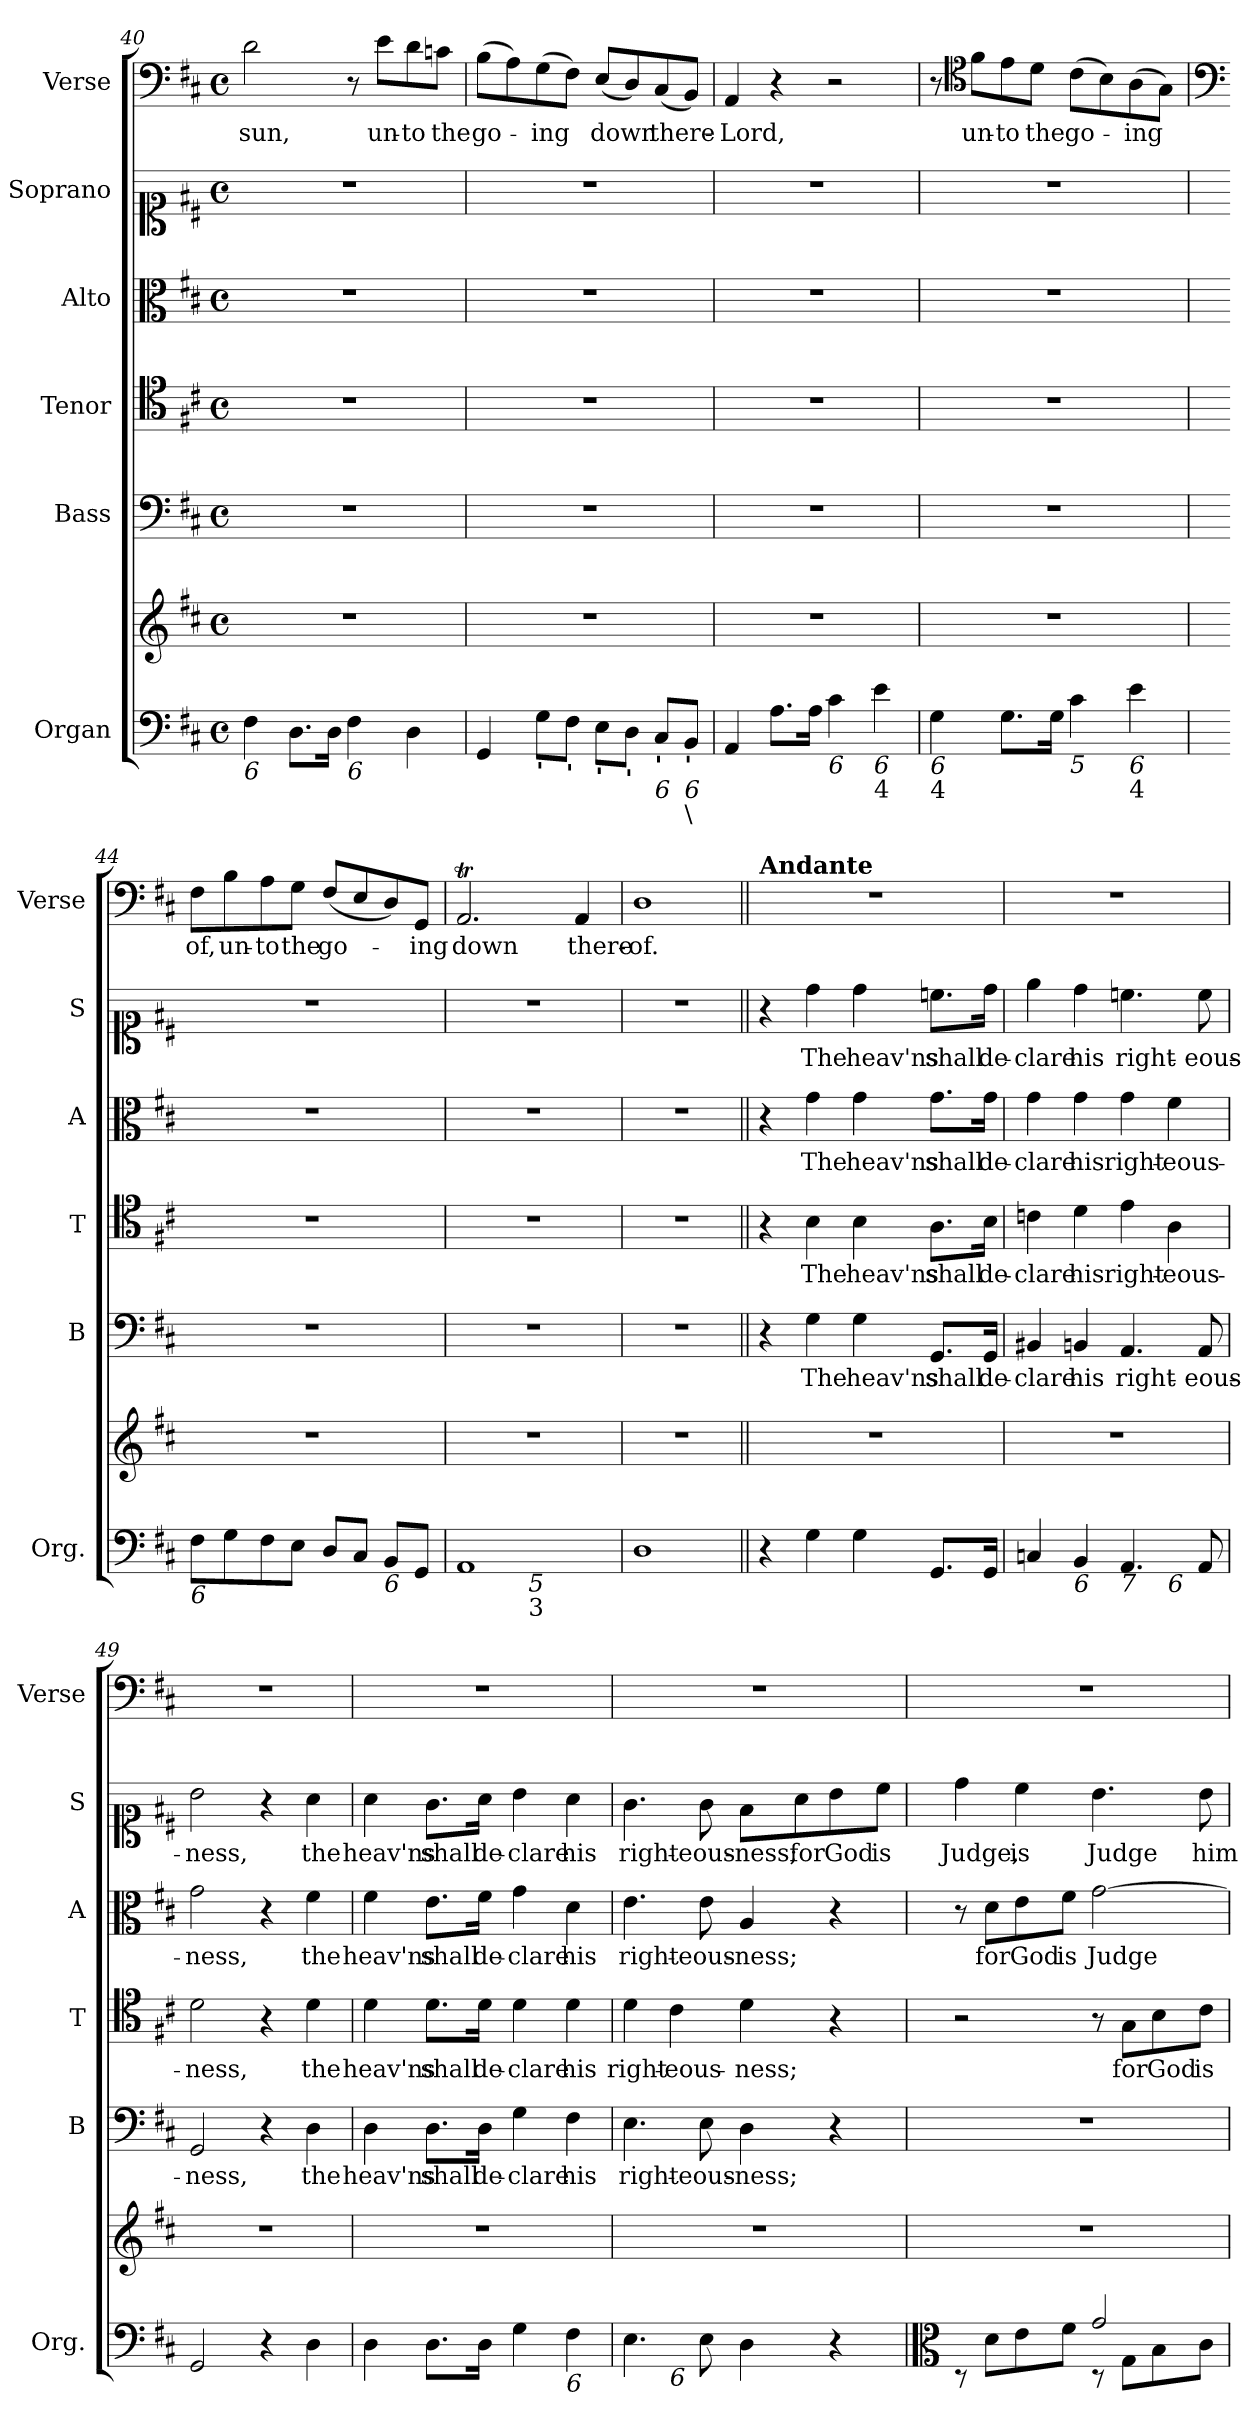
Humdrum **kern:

**kern	**kern	**kern	**text	**kern	**text	**kern	**text	**kern	**text	**kern	**text
*part6	*part6	*part5	*part5	*part4	*part4	*part3	*part3	*part2	*part2	*part1	*part1
*staff7	*staff6	*staff5	*staff5	*staff4	*staff4	*staff3	*staff3	*staff2	*staff2	*staff1	*staff1
*I"Organ	*	*I"Bass	*	*I"Tenor	*	*I"Alto	*	*I"Soprano	*	*I"Verse	*
*I'Org.	*	*I'B	*	*I'T	*	*I'A	*	*I'S	*	*I'Verse	*
*clefF4	*clefG2	*clefF4	*	*clefC4	*	*clefC3	*	*clefC1	*	*clefF4	*
*k[f#c#]	*k[f#c#]	*k[f#c#]	*	*k[f#c#]	*	*k[f#c#]	*	*k[f#c#]	*	*k[f#c#]	*
*D:	*D:	*D:	*	*D:	*	*D:	*	*D:	*	*D:	*
*M4/4	*M4/4	*M4/4	*	*M4/4	*	*M4/4	*	*M4/4	*	*M4/4	*
*met(c)	*met(c)	*met(c)	*	*met(c)	*	*met(c)	*	*met(c)	*	*met(c)	*
=40	=40	=40	=40	=40	=40	=40	=40	=40	=40	=40	=40
!LO:TX:b:i:t=6	!	!	!	!	!	!	!	!	!	!	!
!	!	!	!	!	!	!	!	!	!	!	!LO:LY:b
4F#\	1r	1r	.	1r	.	1r	.	1r	.	2d\	sun,
8.D\L	.	.	.	.	.	.	.	.	.	.	.
16D\Jk	.	.	.	.	.	.	.	.	.	.	.
!LO:TX:b:i:t=6	!	!	!	!	!	!	!	!	!	!	!
4F#\	.	.	.	.	.	.	.	.	.	8r	.
!	!	!	!	!	!	!	!	!	!	!	!LO:LY:b
.	.	.	.	.	.	.	.	.	.	8e\L	un-
!	!	!	!	!	!	!	!	!	!	!	!LO:LY:b
4D\	.	.	.	.	.	.	.	.	.	8d\	-to
!	!	!	!	!	!	!	!	!	!	!	!LO:LY:b
.	.	.	.	.	.	.	.	.	.	8cn\J	the
!!LO:PB:g=z
=41	=41	=41	=41	=41	=41	=41	=41	=41	=41	=41	=41
!	!	!	!	!	!	!	!	!	!	!	!LO:LY:b
4GG/	1r	1r	.	1r	.	1r	.	1r	.	(>8B\L	go-
.	.	.	.	.	.	.	.	.	.	8A\)	.
!LO:TX:b:B:t='	!	!	!	!	!	!	!	!	!	!	!
!	!	!	!	!	!	!	!	!	!	!	!LO:LY:b
8G\L	.	.	.	.	.	.	.	.	.	(>8G\	-ing
!LO:TX:b:B:t='	!	!	!	!	!	!	!	!	!	!	!
8F#\J	.	.	.	.	.	.	.	.	.	8F#\J)	.
!LO:TX:b:B:t='	!	!	!	!	!	!	!	!	!	!	!
!	!	!	!	!	!	!	!	!	!	!	!LO:LY:b
8E\L	.	.	.	.	.	.	.	.	.	(<8E/L	down
!LO:TX:b:B:t='	!	!	!	!	!	!	!	!	!	!	!
8D\J	.	.	.	.	.	.	.	.	.	8D/)	.
!LO:TX:b:B:t='	!	!	!	!	!	!	!	!	!	!	!
!LO:TX:b:i:t=6	!	!	!	!	!	!	!	!	!	!	!
!	!	!	!	!	!	!	!	!	!	!	!LO:LY:b
8C#/L	.	.	.	.	.	.	.	.	.	(<8C#/	there-
!LO:TX:b:B:t='	!	!	!	!	!	!	!	!	!	!	!
!LO:TX:b:i:t=6	!	!	!	!	!	!	!	!	!	!	!
!LO:TX:b:t=\	!	!	!	!	!	!	!	!	!	!	!
8BB/J	.	.	.	.	.	.	.	.	.	8BB/J)	.
=42	=42	=42	=42	=42	=42	=42	=42	=42	=42	=42	=42
!	!	!	!	!	!	!	!	!	!	!	!LO:LY:b
4AA/	1r	1r	.	1r	.	1r	.	1r	.	4AA/	-Lord,
8.A\L	.	.	.	.	.	.	.	.	.	4r	.
16A\Jk	.	.	.	.	.	.	.	.	.	.	.
!LO:TX:b:i:t=6	!	!	!	!	!	!	!	!	!	!	!
4c#\	.	.	.	.	.	.	.	.	.	2r	.
!LO:TX:b:i:t=6	!	!	!	!	!	!	!	!	!	!	!
!LO:TX:b:t=4	!	!	!	!	!	!	!	!	!	!	!
4e\	.	.	.	.	.	.	.	.	.	.	.
=43	=43	=43	=43	=43	=43	=43	=43	=43	=43	=43	=43
!LO:TX:b:i:t=6	!	!	!	!	!	!	!	!	!	!	!
!LO:TX:b:t=4	!	!	!	!	!	!	!	!	!	!	!
4G\	1r	1r	.	1r	.	1r	.	1r	.	8r	.
*	*	*	*	*	*	*	*	*	*	*clefC4	*
!	!	!	!	!	!	!	!	!	!	!	!LO:LY:b
.	.	.	.	.	.	.	.	.	.	8f#\L	un-
!	!	!	!	!	!	!	!	!	!	!	!LO:LY:b
8.G\L	.	.	.	.	.	.	.	.	.	8e\	-to
!	!	!	!	!	!	!	!	!	!	!	!LO:LY:b
.	.	.	.	.	.	.	.	.	.	8d\J	the
16G\Jk	.	.	.	.	.	.	.	.	.	.	.
!LO:TX:b:i:t=5	!	!	!	!	!	!	!	!	!	!	!
!	!	!	!	!	!	!	!	!	!	!	!LO:LY:b
4c#\	.	.	.	.	.	.	.	.	.	(>8c#\L	go-
.	.	.	.	.	.	.	.	.	.	8B\)	.
!LO:TX:b:i:t=6	!	!	!	!	!	!	!	!	!	!	!
!LO:TX:b:t=4	!	!	!	!	!	!	!	!	!	!	!
!	!	!	!	!	!	!	!	!	!	!	!LO:LY:b
4e\	.	.	.	.	.	.	.	.	.	(>8A\	-ing
.	.	.	.	.	.	.	.	.	.	8G\J)	.
=44	=44	=44	=44	=44	=44	=44	=44	=44	=44	=44	=44
*	*	*	*	*	*	*	*	*	*	*clefF4	*
!LO:TX:b:i:t=6	!	!	!	!	!	!	!	!	!	!	!
!	!	!	!	!	!	!	!	!	!	!	!LO:LY:b
8F#\L	1r	1r	.	1r	.	1r	.	1r	.	8F#\L	of,
!	!	!	!	!	!	!	!	!	!	!	!LO:LY:b
8G\	.	.	.	.	.	.	.	.	.	8B\	un-
!	!	!	!	!	!	!	!	!	!	!	!LO:LY:b
8F#\	.	.	.	.	.	.	.	.	.	8A\	-to
!	!	!	!	!	!	!	!	!	!	!	!LO:LY:b
8E\J	.	.	.	.	.	.	.	.	.	8G\J	the
!	!	!	!	!	!	!	!	!	!	!	!LO:LY:b
8D/L	.	.	.	.	.	.	.	.	.	(<8F#/L	go-
8C#/J	.	.	.	.	.	.	.	.	.	8E/	.
!LO:TX:b:i:t=6	!	!	!	!	!	!	!	!	!	!	!
8BB/L	.	.	.	.	.	.	.	.	.	8D/)	.
!	!	!	!	!	!	!	!	!	!	!	!LO:LY:b
8GG/J	.	.	.	.	.	.	.	.	.	8GG/J	-ing
=45	=45	=45	=45	=45	=45	=45	=45	=45	=45	=45	=45
!LO:TX:b:i:t=6	!	!	!	!	!	!	!	!	!	!	!
!LO:TX:b:t=4	!	!	!	!	!	!	!	!	!	!	!
!	!	!	!	!	!	!	!	!	!	!	!LO:LY:b
*^	*	*	*	*	*	*	*	*	*	*	*
1AA	2ryy	1r	1r	.	1r	.	1r	.	1r	.	2.AAT/	down
!	!LO:TX:b:i:t=5	!	!	!	!	!	!	!	!	!	!	!
!	!LO:TX:b:t=3	!	!	!	!	!	!	!	!	!	!	!
.	2ryy	.	.	.	.	.	.	.	.	.	.	.
!	!	!	!	!	!	!	!	!	!	!	!	!LO:LY:b
.	.	.	.	.	.	.	.	.	.	.	4AA/	there-
!!LO:LB:g=z
=46	=46	=46	=46	=46	=46	=46	=46	=46	=46	=46	=46	=46
!	!	!	!	!	!	!	!	!	!	!	!	!LO:LY:b
*v	*v	*	*	*	*	*	*	*	*	*	*	*
1D	1r	1r	.	1r	.	1r	.	1r	.	1D	-of.
=47||	=47||	=47||	=47||	=47||	=47||	=47||	=47||	=47||	=47||	=47||	=47||
*	*	*	*	*	*	*	*	*	*	*MM90	*
!	!	!	!	!	!	!	!	!	!	!LO:TX:a:B:t=Andante	!
4r	1r	4r	.	4r	.	4r	.	4r	.	1r	.
!	!	!	!LO:LY:b	!	!LO:LY:b	!	!LO:LY:b	!	!LO:LY:b	!	!
4G\	.	4G\	The	4B\	The	4g\	The	4dd\	The	.	.
!	!	!	!LO:LY:b	!	!LO:LY:b	!	!LO:LY:b	!	!LO:LY:b	!	!
4G\	.	4G\	heav'ns	4B\	heav'ns	4g\	heav'ns	4dd\	heav'ns	.	.
!	!	!	!LO:LY:b	!	!LO:LY:b	!	!LO:LY:b	!	!LO:LY:b	!	!
8.GG/L	.	8.GG/L	shall	8.A\L	shall	8.g\L	shall	8.ccn\L	shall	.	.
!	!	!	!LO:LY:b	!	!LO:LY:b	!	!LO:LY:b	!	!LO:LY:b	!	!
16GG/Jk	.	16GG/Jk	de-	16B\Jk	de-	16g\Jk	de-	16dd\Jk	de-	.	.
=48	=48	=48	=48	=48	=48	=48	=48	=48	=48	=48	=48
!	!	!	!LO:LY:b	!	!LO:LY:b	!	!LO:LY:b	!	!LO:LY:b	!	!
*^	*	*	*	*	*	*	*	*	*	*	*
4Cn/	2.ryy	1r	4BB#X/	-clare	4cn\	-clare	4g\	-clare	4ee\	-clare	1r	.
!LO:TX:b:i:t=6	!	!	!	!	!	!	!	!	!	!	!	!
!	!	!	!	!LO:LY:b	!	!LO:LY:b	!	!LO:LY:b	!	!LO:LY:b	!	!
4BB/	.	.	4BBn/	his	4d\	his	4g\	his	4dd\	his	.	.
!LO:TX:b:i:t=7	!	!	!	!	!	!	!	!	!	!	!	!
!	!	!	!	!LO:LY:b	!	!LO:LY:b	!	!LO:LY:b	!	!LO:LY:b	!	!
4.AA/	.	.	4.AA/	right-	4e\	right-	4g\	right-	4.ccn\	right-	.	.
!	!LO:TX:b:i:t=6	!	!	!	!	!	!	!	!	!	!	!
!	!	!	!	!	!	!LO:LY:b	!	!LO:LY:b	!	!	!	!
.	4ryy	.	.	.	4A\	-eous-	4f#\	-eous-	.	.	.	.
!	!	!	!	!LO:LY:b	!	!	!	!	!	!LO:LY:b	!	!
8AA/	.	.	8AA/	-eous-	.	.	.	.	8cc\	-eous-	.	.
=49	=49	=49	=49	=49	=49	=49	=49	=49	=49	=49	=49	=49
!	!	!	!	!LO:LY:b	!	!LO:LY:b	!	!LO:LY:b	!	!LO:LY:b	!	!
*v	*v	*	*	*	*	*	*	*	*	*	*	*
2GG/	1r	2GG/	-ness,	2d\	-ness,	2g\	-ness,	2b\	-ness,	1r	.
4r	.	4r	.	4r	.	4r	.	4r	.	.	.
!	!	!	!LO:LY:b	!	!LO:LY:b	!	!LO:LY:b	!	!LO:LY:b	!	!
4D\	.	4D\	the	4d\	the	4f#\	the	4a\	the	.	.
=50	=50	=50	=50	=50	=50	=50	=50	=50	=50	=50	=50
!	!	!	!LO:LY:b	!	!LO:LY:b	!	!LO:LY:b	!	!LO:LY:b	!	!
4D\	1r	4D\	heav'ns	4d\	heav'ns	4f#\	heav'ns	4a\	heav'ns	1r	.
!	!	!	!LO:LY:b	!	!LO:LY:b	!	!LO:LY:b	!	!LO:LY:b	!	!
8.D\L	.	8.D\L	shall	8.d\L	shall	8.e\L	shall	8.g\L	shall	.	.
!	!	!	!LO:LY:b	!	!LO:LY:b	!	!LO:LY:b	!	!LO:LY:b	!	!
16D\Jk	.	16D\Jk	de-	16d\Jk	de-	16f#\Jk	de-	16a\Jk	de-	.	.
!	!	!	!LO:LY:b	!	!LO:LY:b	!	!LO:LY:b	!	!LO:LY:b	!	!
4G\	.	4G\	-clare	4d\	-clare	4g\	-clare	4b\	-clare	.	.
!LO:TX:b:i:t=6	!	!	!	!	!	!	!	!	!	!	!
!	!	!	!LO:LY:b	!	!LO:LY:b	!	!LO:LY:b	!	!LO:LY:b	!	!
4F#\	.	4F#\	his	4d\	his	4d\	his	4a\	his	.	.
!!LO:PB:g=z
=51	=51	=51	=51	=51	=51	=51	=51	=51	=51	=51	=51
!LO:TX:b:i:t=7	!	!	!	!	!	!	!	!	!	!	!
!	!	!	!LO:LY:b	!	!LO:LY:b	!	!LO:LY:b	!	!LO:LY:b	!	!
*^	*	*	*	*	*	*	*	*	*	*	*
4.E\	4ryy	1r	4.E\	right-	4d\	right-	4.e\	right-	4.g\	right-	1r	.
!	!LO:TX:b:i:t=6	!	!	!	!	!	!	!	!	!	!	!
!	!	!	!	!	!	!LO:LY:b	!	!	!	!	!	!
.	2.ryy	.	.	.	4c#\	-eous-	.	.	.	.	.	.
!	!	!	!	!LO:LY:b	!	!	!	!LO:LY:b	!	!LO:LY:b	!	!
8E\	.	.	8E\	-eous-	.	.	8e\	-eous-	8g\	-eous-	.	.
!	!	!	!	!LO:LY:b	!	!LO:LY:b	!	!LO:LY:b	!	!LO:LY:b	!	!
4D\	.	.	4D\	-ness;	4d\	-ness;	4A/	-ness;	8f#\L	-ness;	.	.
!	!	!	!	!	!	!	!	!	!	!LO:LY:b	!	!
.	.	.	.	.	.	.	.	.	8a\	for	.	.
!	!	!	!	!	!	!	!	!	!	!LO:LY:b	!	!
4r	.	.	4r	.	4r	.	4r	.	8b\	God	.	.
!	!	!	!	!	!	!	!	!	!	!LO:LY:b	!	!
.	.	.	.	.	.	.	.	.	8cc#\J	is	.	.
=52	=52	=52	=52	=52	=52	=52	=52	=52	=52	=52	=52	=52
*clefC3	*	*	*	*	*	*	*	*	*	*	*	*
!	!	!	!	!	!	!	!	!	!	!LO:LY:b	!	!
2ryy	8rD	1r	1r	.	2r	.	8r	.	4dd\	Judge,	1r	.
!	!	!	!	!	!	!	!	!LO:LY:b	!	!	!	!
.	8d\L	.	.	.	.	.	8d\L	for	.	.	.	.
!	!	!	!	!	!	!	!	!LO:LY:b	!	!LO:LY:b	!	!
.	8e\	.	.	.	.	.	8e\	God	4cc#\	is	.	.
!	!	!	!	!	!	!	!	!LO:LY:b	!	!	!	!
.	8f#\J	.	.	.	.	.	8f#\J	is	.	.	.	.
!	!	!	!	!	!	!	!	!LO:LY:b	!	!LO:LY:b	!	!
2g/	8rD	.	.	.	8r	.	[2g\	Judge	4.b\	Judge	.	.
!	!	!	!	!	!	!LO:LY:b	!	!	!	!	!	!
.	8G\L	.	.	.	8G\L	for	.	.	.	.	.	.
!	!	!	!	!	!	!LO:LY:b	!	!	!	!	!	!
.	8B\	.	.	.	8B\	God	.	.	.	.	.	.
!	!	!	!	!	!	!LO:LY:b	!	!	!	!LO:LY:b	!	!
.	8c#\J	.	.	.	8c#\J	is	.	.	8b\	him-	.	.
*v	*v	*	*	*	*	*	*	*	*	*	*	*
=	=	=	=	=	=	=	=	=	=	=	=
*-	*-	*-	*-	*-	*-	*-	*-	*-	*-	*-	*-
